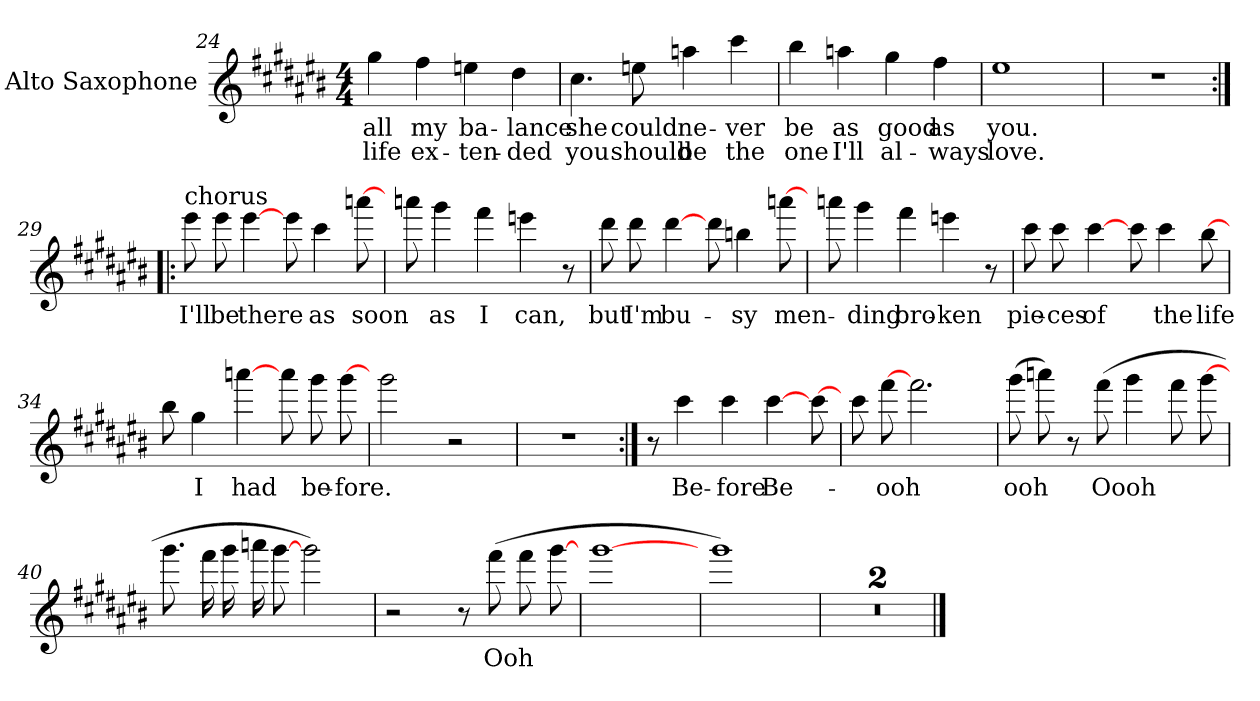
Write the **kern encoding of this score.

**kern	**text	**text
*part1	*part1	*part1
*staff1	*staff1	*staff1
*I"Alto Saxophone	*	*
*I'Alto Sax.	*	*
*clefG2	*	*
*ITrd5c9	*	*
*k[f#c#g#d#]	*	*
*E:	*	*
*M4/4	*	*
=24	=24	=24
4b	-all	-life
4a	-my	-ex-
4g	-ba-	-ten-
4f#	-lance	-ded
!!LO:LB:g=z
=25	=25	=25
4.e	-she	-you
8g	-could	-should
4cc	-ne-	-be
4ee	-ver	-the
=26	=26	=26
4dd#	-be	-one
4cc	-as	-I'll
4b	-good	-al-
4a	-as	-ways
=27	=27	=27
1g#	-you.	-love.
=28	=28	=28
1r	.	.
!!LO:LB:g=z
=29:|!|:	=29:|!|:	=29:|!|:
!LO:TX:a:t=chorus	!	!
8gg#L	-I'll	.
8gg#	-be	.
[4gg#	-there	.
8gg#L	.	.
4ee	-as	.
[8ccc	-soon	.
=30	=30	=30
8cccL	.	.
4bb	-as	.
4aa	-I	.
4gg	-can,	.
8r	.	.
=31	=31	=31
8ff#L	-but	.
8ff#	-I'm	.
[4ff#	-bu-	.
8ff#L	.	.
4dd	-sy	.
[8ccc	-men-	.
=32	=32	=32
8cccL	.	.
4bb	-ding	.
4aa	-bro-	.
4gg	-ken	.
8r	.	.
!!LO:LB:g=z
=33	=33	=33
8eeL	-pie-	.
8ee	-ces	.
[4ee	-of	.
8eeL	.	.
4ee	-the	.
[8dd#	-life	.
=34	=34	=34
8dd#L	.	.
4b	-I	.
[4ccc	-had	.
8ccc	.	.
8bb	-be-	.
[8bb	-fore.	.
=35	=35	=35
2bb	.	.
2r	.	.
=36	=36	=36
1r	.	.
=37:|!	=37:|!	=37:|!
8r	.	.
4ee	-Be-	.
4ee	-fore	.
[4ee	-Be-	.
[8ee	.	.
!!LO:LB:g=z
=38	=38	=38
8eeL	.	.
[8aa	-ooh	.
2.aa	.	.
=39	=39	=39
(8bbL	-ooh	.
8ccc)	.	.
8r	.	.
(8aa	-Oooh	.
4bb	.	.
8aaL	.	.
[8bb	.	.
=40	=40	=40
8.bbL	.	.
16aa	.	.
16bbLL	.	.
16ccc	.	.
[8bb	.	.
2bb)	.	.
=41	=41	=41
2r	.	.
8r	.	.
(8aa	-Ooh	.
8aaL	.	.
[8bb	.	.
=42	=42	=42
[1bb	.	.
=43	=43	=43
1bb)	.	.
=44	=44	=44
1r	.	.
=45	=45	=45
1r	.	.
==	==	==
*-	*-	*-
